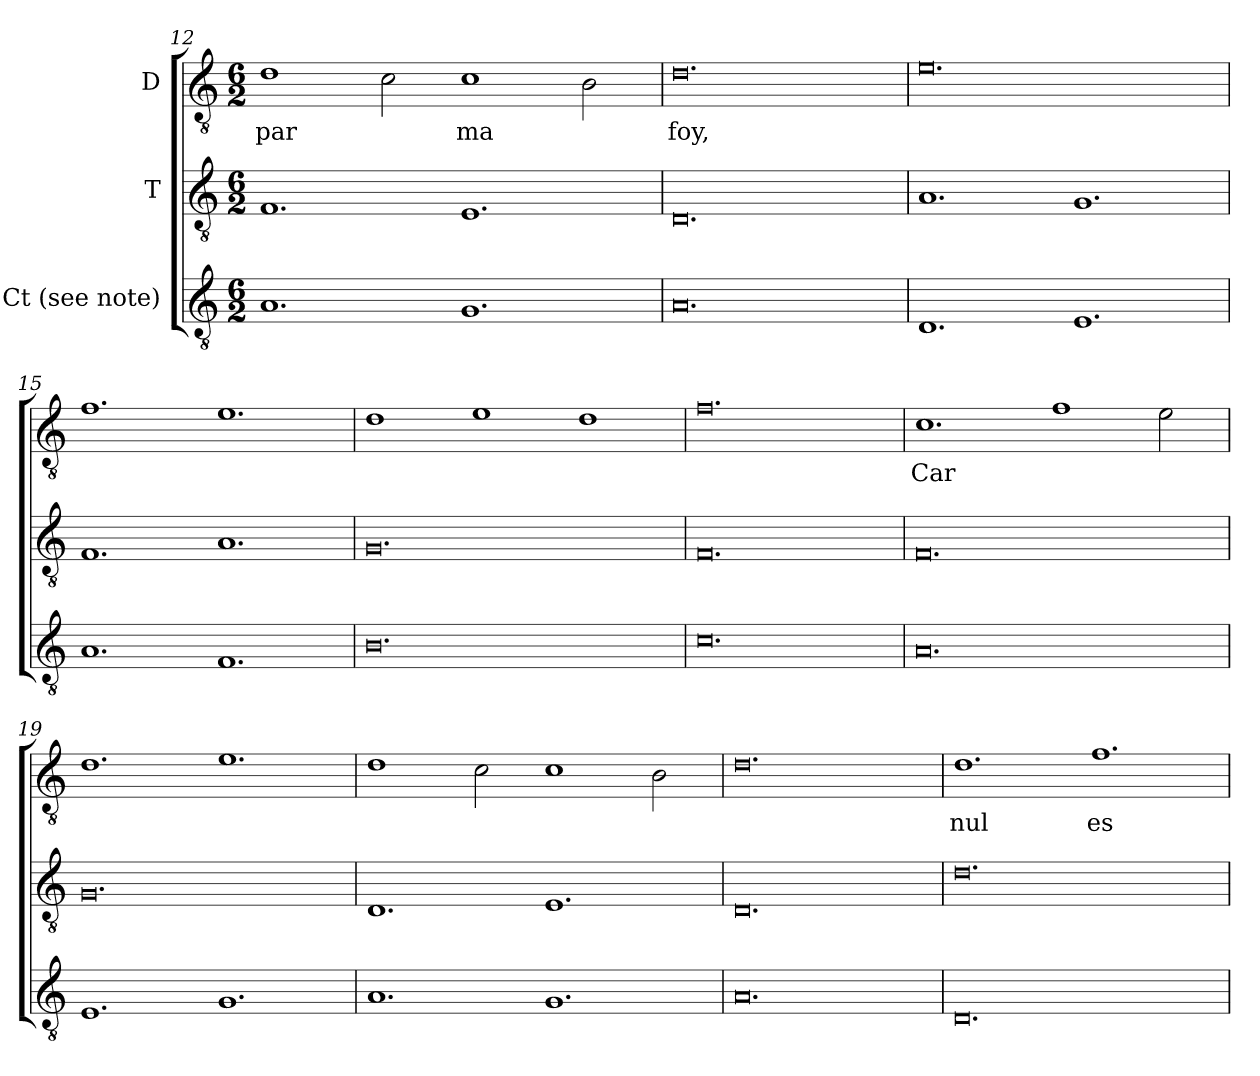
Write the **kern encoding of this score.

**kern	**kern	**kern	**text
*part3	*part2	*part1	*part1
*staff3	*staff2	*staff1	*staff1
*I"Ct  (see note)	*I"T	*I"D	*
!!LO:LB:g=z
*clefGv2	*clefGv2	*clefGv2	*
*	*ITrd7c12	*ITrd7c12	*
*k[]	*k[]	*k[]	*
*C:	*C:	*C:	*
*M6/2	*M6/2	*M6/2	*
=12	=12	=12	=12
!	!	!	!LO:LY:b:color=#000000
1.Ai/	1.FFi/	1Di\	par
.	.	2Ci\	.
!	!	!	!LO:LY:b:color=#000000
1.Gi/	1.EEi/	1Ci\	ma
.	.	2BBi\	.
=13	=13	=13	=13
!	!	!	!LO:LY:b:color=#000000
0.Ai/	0.DDi/	0.Di\	foy,
=14	=14	=14	=14
1.Di/	1.AAi/	0.Ei\	.
1.Ei/	1.GGi/	.	.
=15	=15	=15	=15
1.Ai/	1.FFi/	1.Fi\	.
1.Fi/	1.AAi/	1.Ei\	.
=16	=16	=16	=16
0.Bi/	0.GGi/	1Di\	.
.	.	1Ei\	.
.	.	1Di\	.
=17	=17	=17	=17
0.ci\	0.FFi/	0.Fi\	.
=18	=18	=18	=18
!	!	!	!LO:LY:b:color=#000000
0.Ai/	0.FFi/	1.Ci\	Car
.	.	1Fi\	.
.	.	2Ei\	.
=19	=19	=19	=19
1.Ei/	0.GGi/	1.Di\	.
1.Gi/	.	1.Ei\	.
!!LO:LB:g=z
=20	=20	=20	=20
1.Ai/	1.DDi/	1Di\	.
.	.	2Ci\	.
1.Gi/	1.EEi/	1Ci\	.
.	.	2BBi\	.
=21	=21	=21	=21
0.Ai/	0.DDi/	0.Di\	.
=22	=22	=22	=22
!	!	!	!LO:LY:b:color=#000000
0.Di/	0.Di\	1.Di\	nul
!	!	!	!LO:LY:b:color=#000000
.	.	1.Fi\	es-
=	=	=	=
*-	*-	*-	*-
